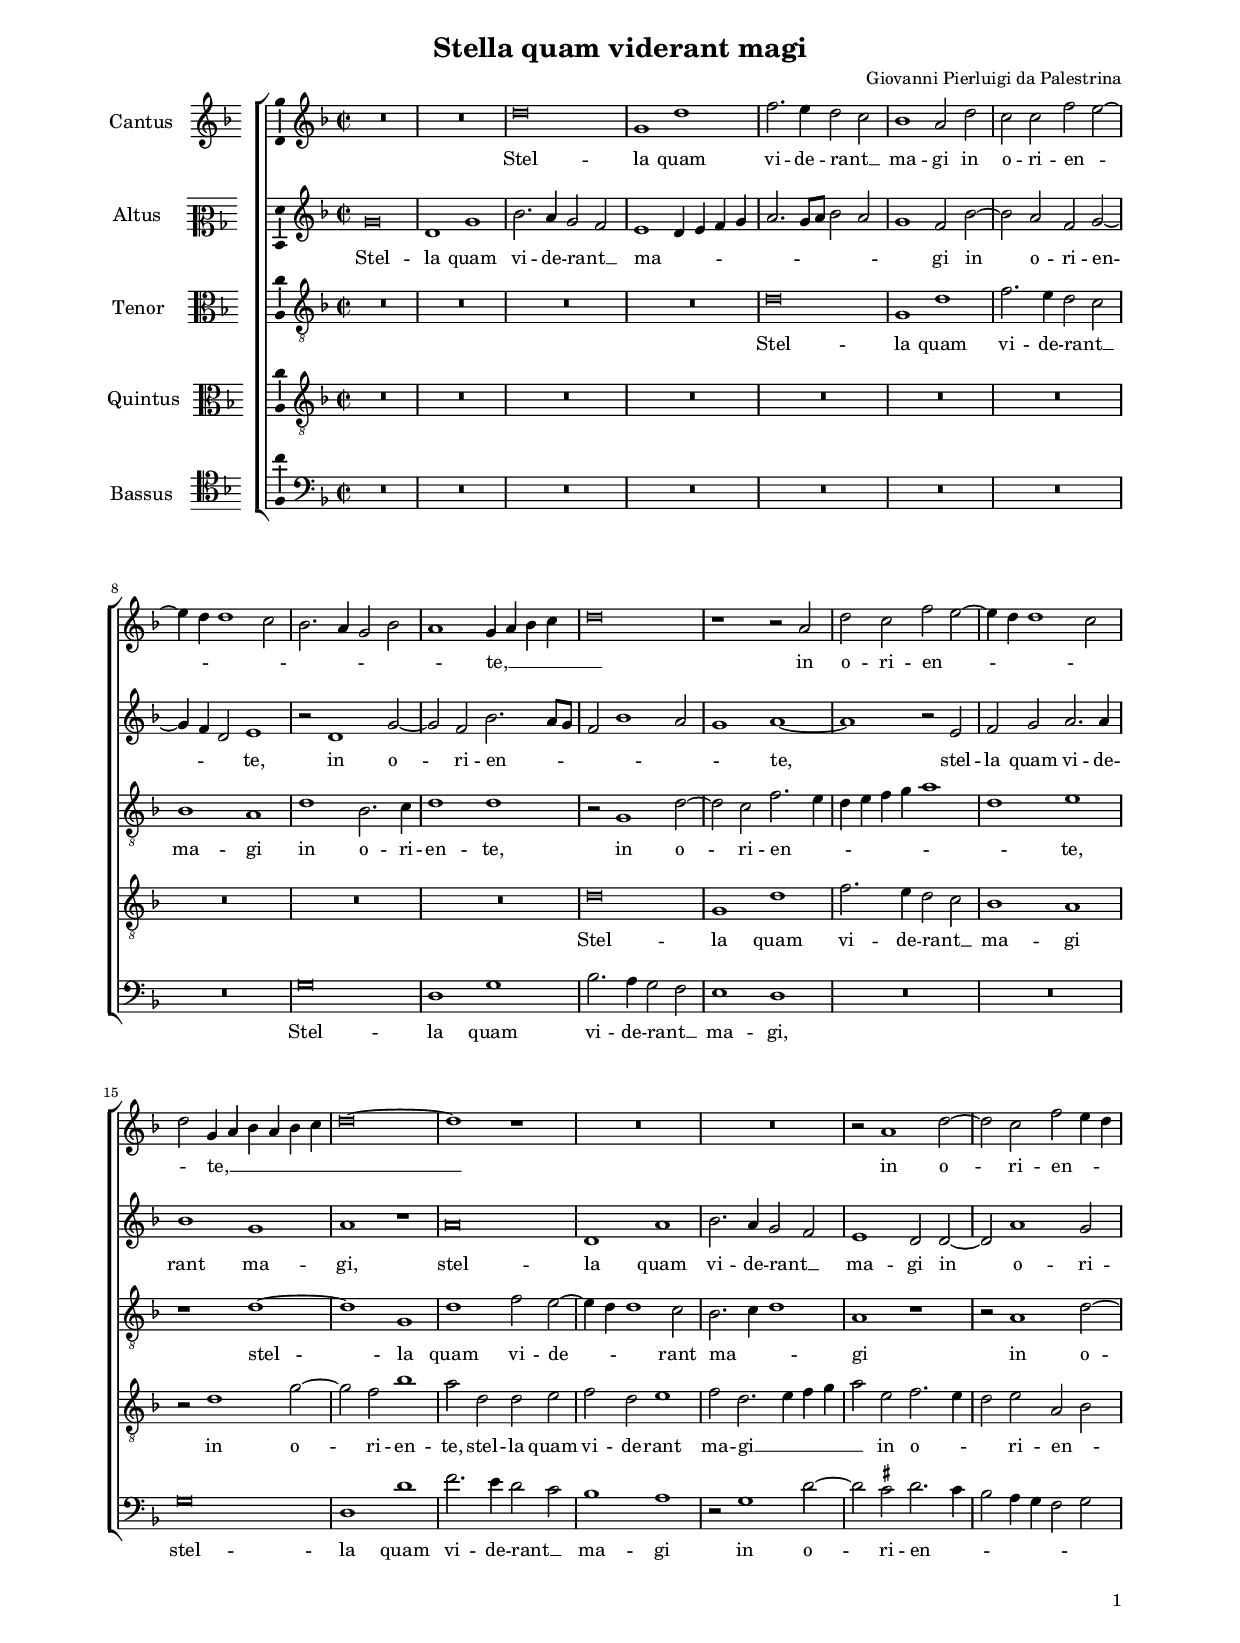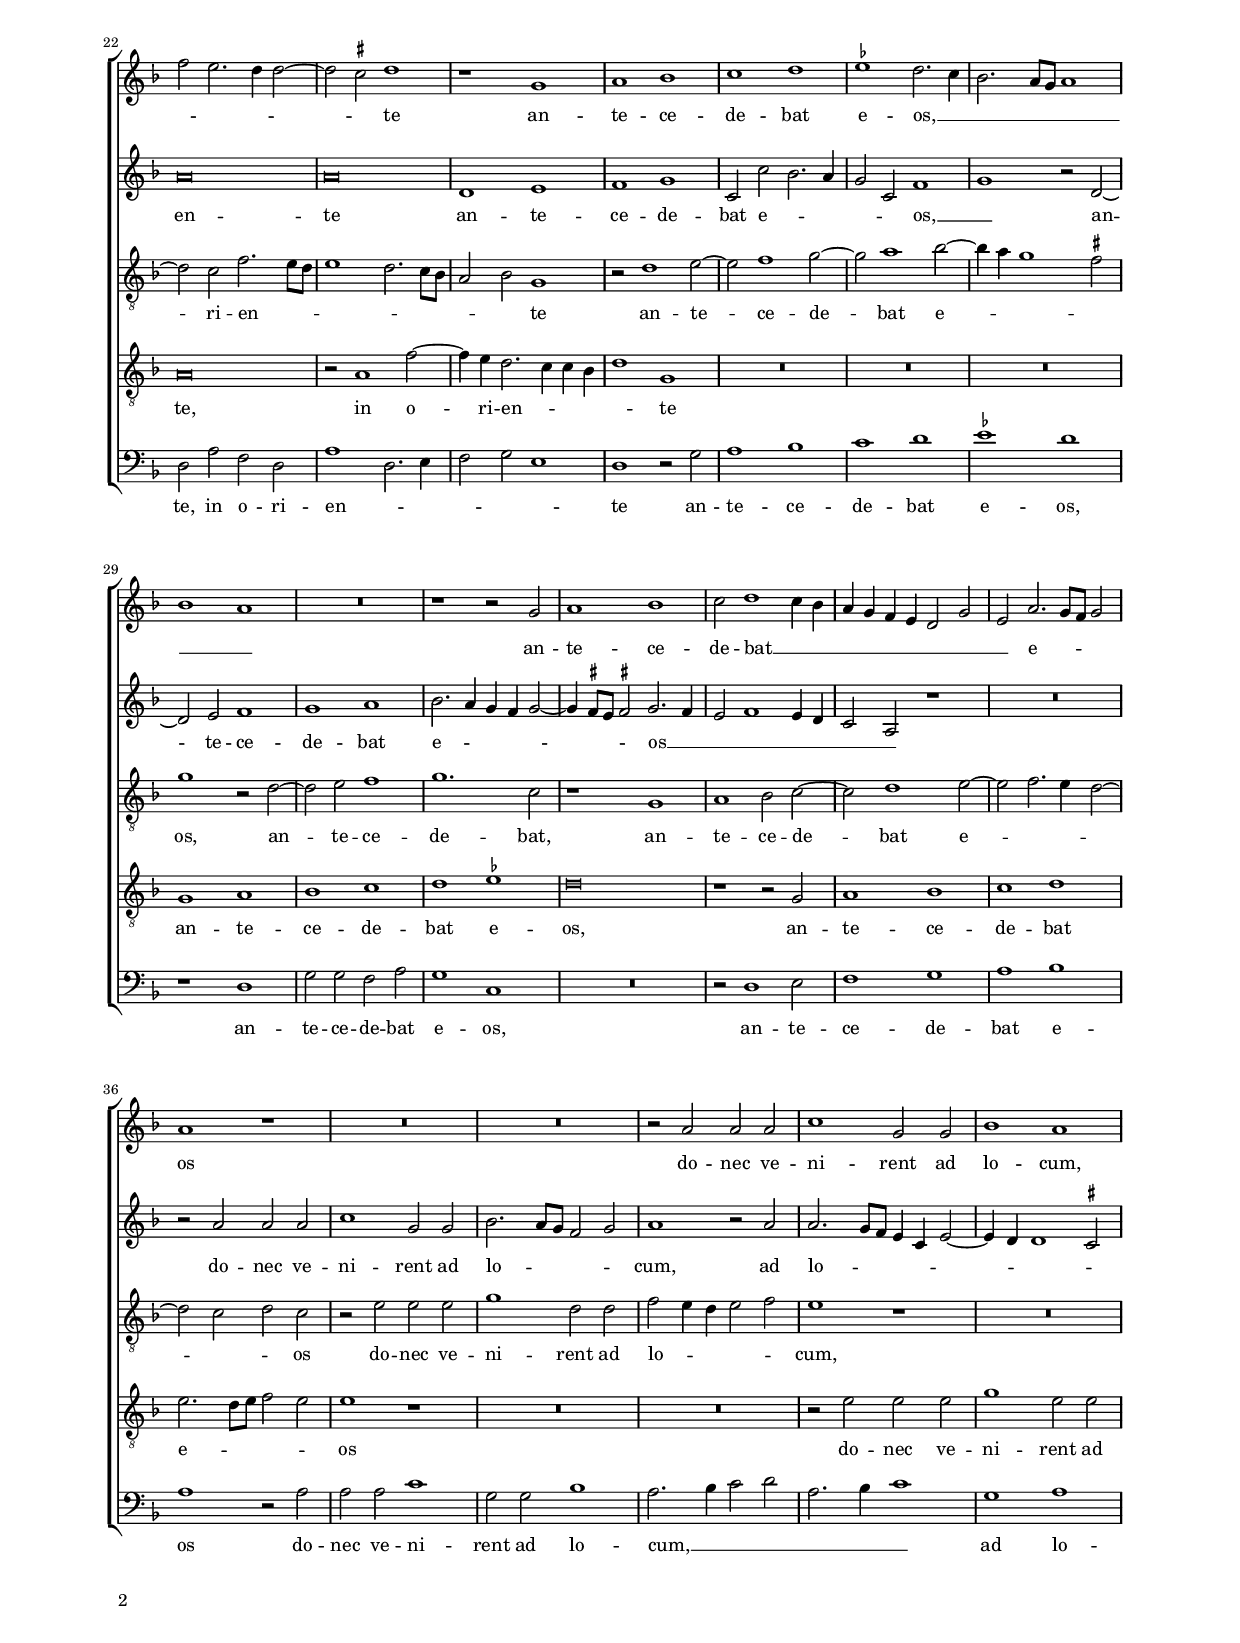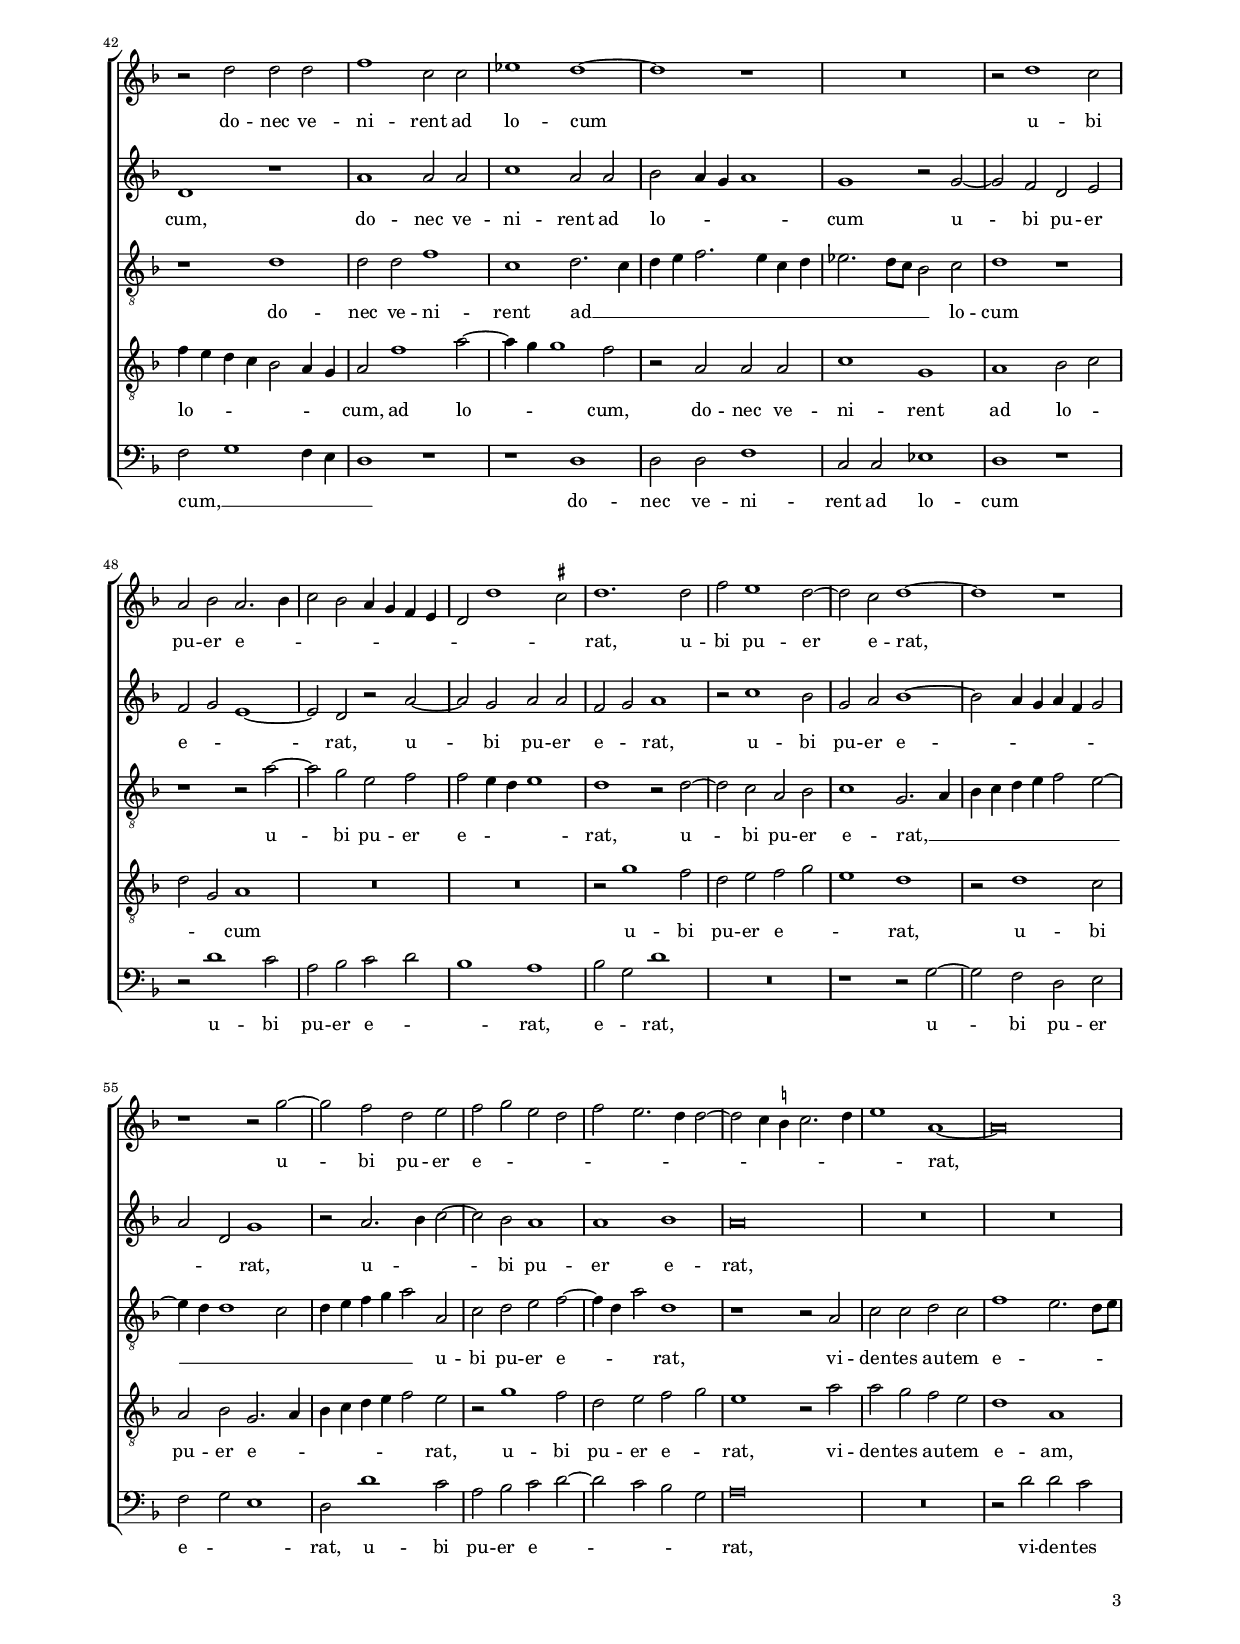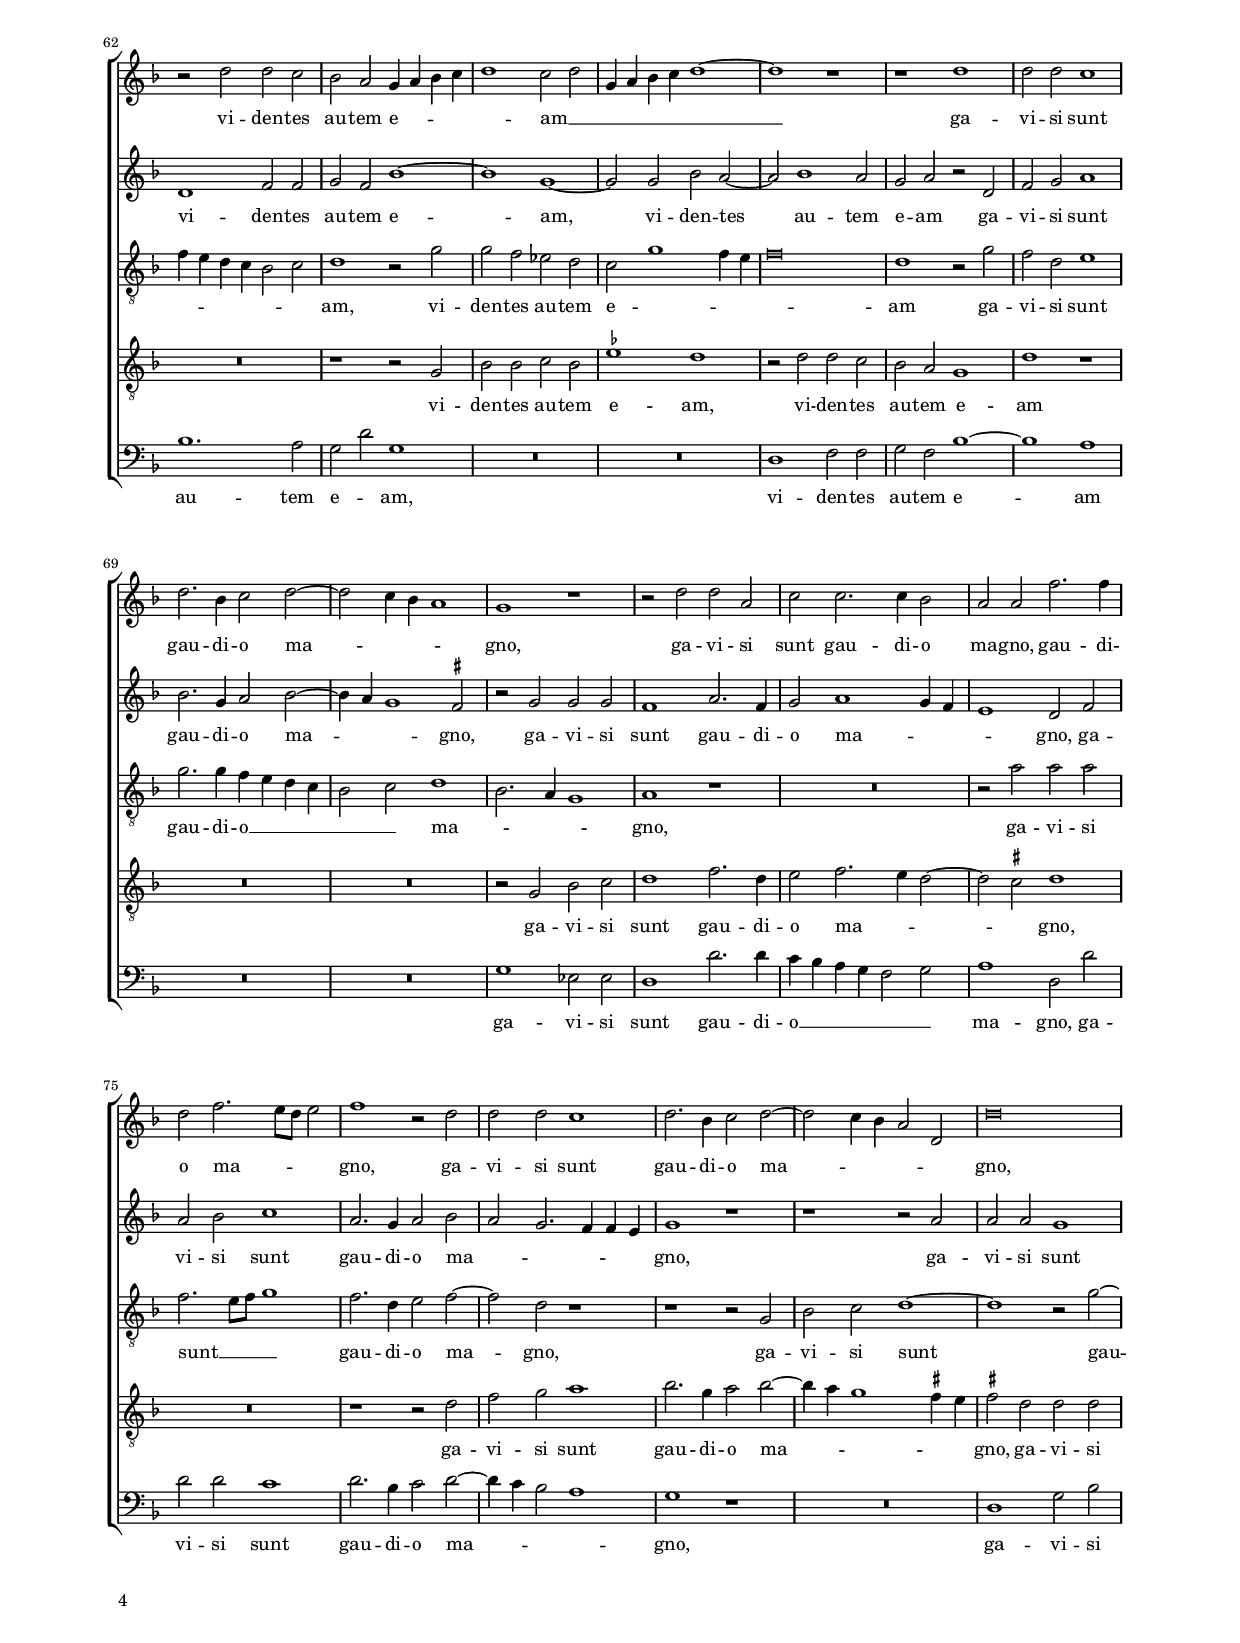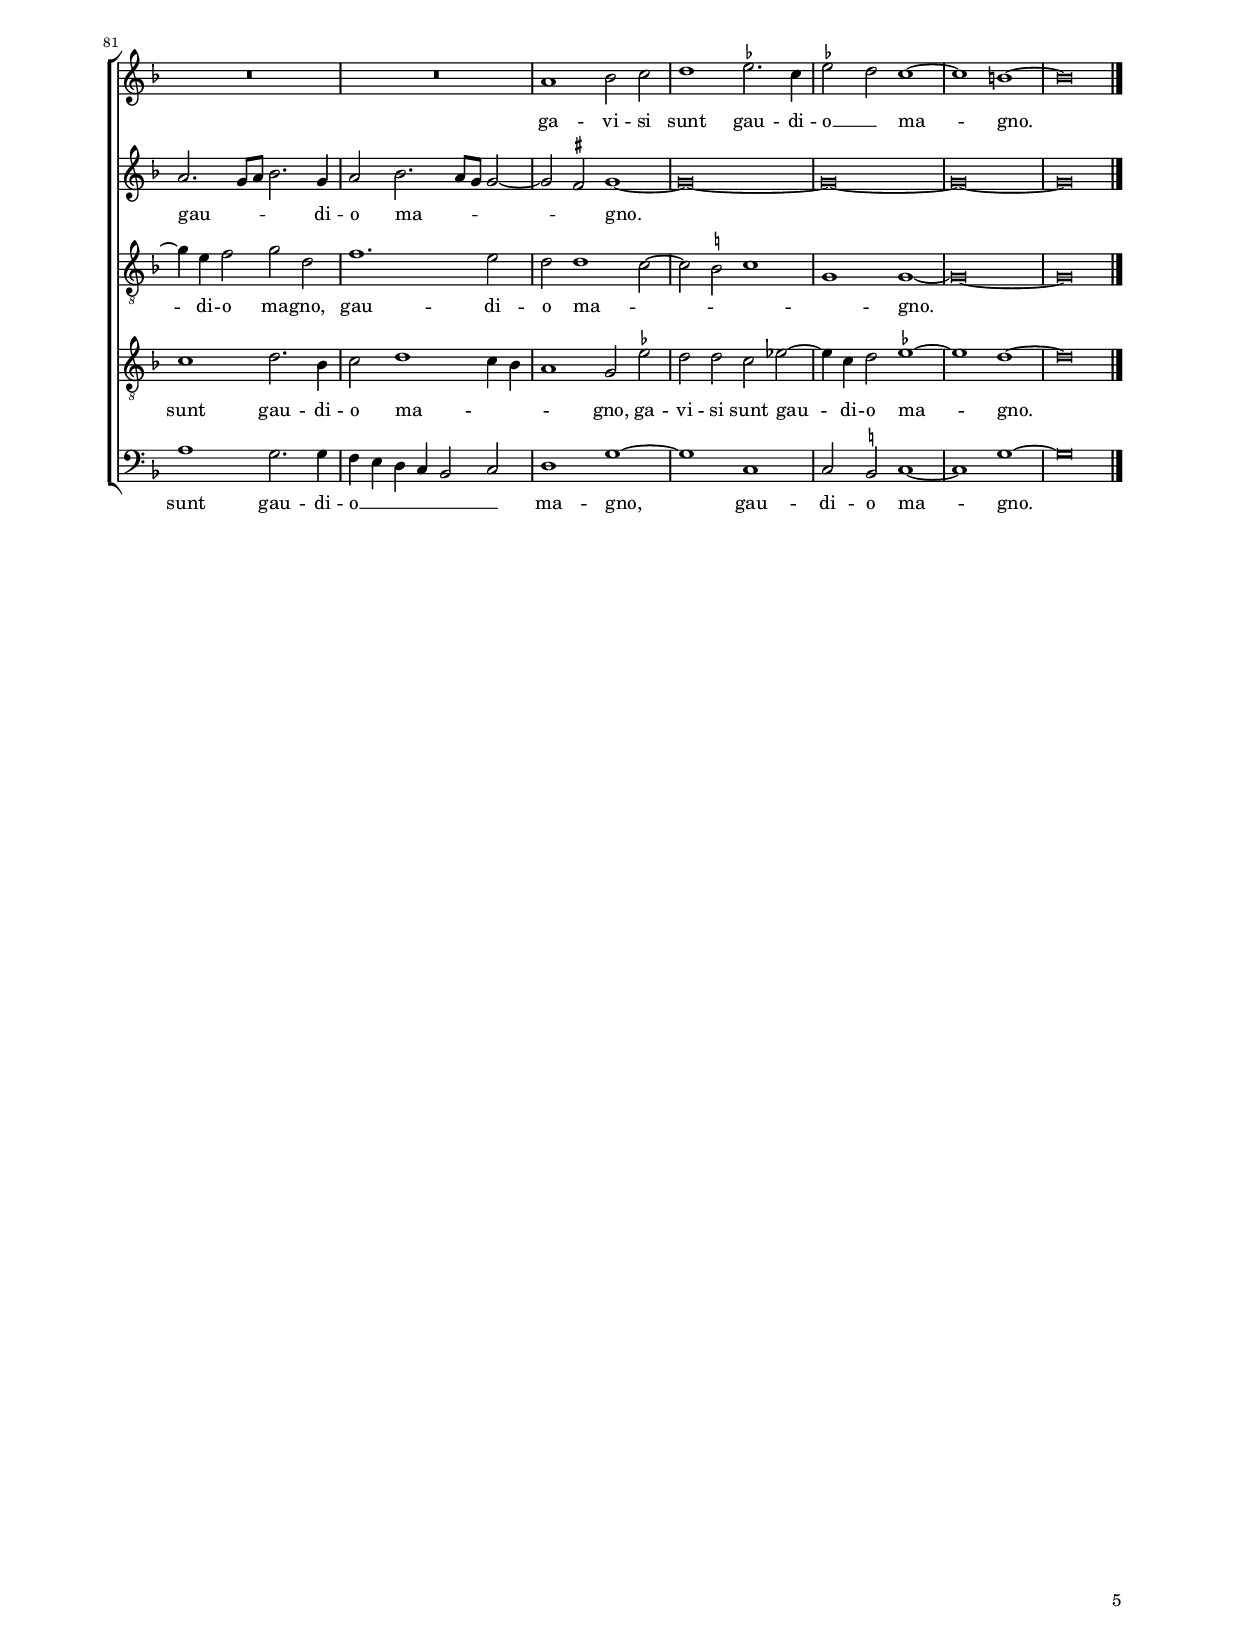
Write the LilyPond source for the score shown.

\header
{
  title="Stella quam viderant magi"
  composer="Giovanni Pierluigi da Palestrina"
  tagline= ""
}

\version "2.20.0"
\language deutsch
#(set-global-staff-size 15)
% #(set-default-paper-size "letter")
#(ly:set-option 'point-and-click #f)


\paper
	{
	top-margin = 1.8 \cm
	bottom-margin = 1.2 \cm
	left-margin = 2 \cm
	right-margin = 2 \cm
	ragged-bottom = ##f
	ragged-last-bottom = ##t
	print-page-number = ##f
	system-system-spacing = #'((basic-distance . 17) (minimum-distance . 14) (padding . 6) (strechability . 150))
    oddFooterMarkup=\markup   \fill-line { "" \fromproperty #'page:page-number-string }
    evenFooterMarkup=\markup  \fill-line { \fromproperty #'page:page-number-string "" }
    last-bottom-spacing = #'((basic-distance . 12) (minimum-distance . 7) (padding . 4))
%	systems-per-page = 3
%   page-count = 5
%	min-systems-per-page = 3
%	print-all-headers = ##t
%	print-first-page-number = ##t
%	first-page-number = 1
	}

	
global = {
    % \set Staff.autoBeaming = ##f
	\key f \major
	\time 2/2 \set Score.measureLength = #(ly:make-moment 2/1)
    \set Score.tempoHideNote = ##t
    \tempo 2 = 90
    \skip 1*2*87 \bar "|."
	}

	ficta = { \once \set suggestAccidentals = ##t }

	forget = #(define-music-function (music) (ly:music?) #{
		\accidentalStyle forget
		$music
		\accidentalStyle default
		#})


incipitcantus = \markup { \score {
	{
	\set Staff.instrumentName = \markup { \fontsize #1 "Cantus" }
	\key f \major
	\clef violin
	s4 \bar ""
	}
	\layout  {
	raggedright = ##t
	indent = 1.6 \cm
	line-width = 2.2\cm
	\context { \Staff \remove Time_signature_engraver }
	\override Staff.Clef.Y-extent = #'(0 . 0)
	}} \hspace #1 }

      
incipitaltus = \markup { \score {
	{
	\set Staff.instrumentName = \markup { \fontsize #1 "Altus" }
	\key f \major
	\clef mezzosoprano
	s4 \bar ""
	}
	\layout  {
	raggedright = ##t
	indent = 1.6 \cm
	line-width = 2.2\cm
	\context { \Staff \remove Time_signature_engraver }
	\override Staff.Clef.Y-extent = #'(0 . 0)
	}} \hspace #1 }


incipittenor = \markup { \score {
	{
	\set Staff.instrumentName = \markup { \fontsize #1 "Tenor" }
	\key f \major
	\clef alto
	s4 \bar ""
	}
	\layout  {
	raggedright = ##t
	indent = 1.6 \cm
	line-width = 2.2\cm
	\context { \Staff \remove Time_signature_engraver }
	\override Staff.Clef.Y-extent = #'(0 . 0)
	}} \hspace #1 }
      
      
incipitquintus = \markup { \score {
	{
	\set Staff.instrumentName = \markup { \fontsize #1 "Quintus" }
	\key f \major
	\clef alto
	s4 \bar ""
	}
	\layout  {
	raggedright = ##t
	indent = 1.6 \cm
	line-width = 2.2\cm
	\context { \Staff \remove Time_signature_engraver }
	\override Staff.Clef.Y-extent = #'(0 . 0)
	}} \hspace #1 }
      
      
incipitbassus = \markup { \score {
	{
	\set Staff.instrumentName = \markup { \fontsize #1 "Bassus" }
	\key f \major
	\clef tenor
	s4 \bar ""
	}
	\layout  {
	raggedright = ##t
	indent = 1.6 \cm
	line-width = 2.2\cm
	\context { \Staff \remove Time_signature_engraver }
	\override Staff.Clef.Y-extent = #'(0 . 0)
	}} \hspace #1 }


cantus =  \relative c''
	{
	R\breve
	R\breve
	d\breve
	g,1 d'
%5
	f2. e4 d2 c |
	b1 a2 d
	c2 c f e~ \break
	e4 d d1 c2
	b2. a4 g2 b
%10
	a1 g4 a b c |
	d\breve
	r1 r2 a
	d2 c f e~
	e4 d d1 c2 \break
%15
	d2 g,4 a b a b c |
	d\breve~
	d1 r
	R\breve
	R\breve
%20
	r2 a1 d2~
	d2 c f e4 d \pageBreak
	f2 e2. d4 d2~
	d2 \ficta cis d1
	r1 g,
%25
	a1 b |
	c1 d
	\ficta es1 d2. c4
	b2. a8 g a1 \break \noPageBreak
	b1 a
%30
	R\breve |
	r1 r2 g
	a1 b
	c2 d1 c4 b
	a4 g f e d2 g
%35
	e2 a2. g8 f g2 | \break \noPageBreak
	a1 r
	R\breve
	R\breve
	r2 a a a
%40
	c1 g2 g |
	b1 a \pageBreak
	r2 d d d
	f1 c2 c
	es1 d~
%45
	d1 r |
	R\breve
	r2 d1 c2 \break
	a2 b a2. b4
	c2 b a4 g f e
%50
	d2 d'1 \ficta cis2 |
	d1. d2
	f2 e1 d2~
	d2 c d1~
	d1 r \break \noPageBreak
%55
	r1 r2 g~ |
	g2 f d e
	f2 g e d
	f2 e2. d4 d2~
	d2 c4 \ficta h c2. d4
%60
	e1 a,~ |
	a\breve \pageBreak
	r2 d d c
	b2 a g4 a b c
	d1 c2 d
%65
	g,4 a b c d1~ |
	d1 r
	r1 d
	d2 d c1 \break \noPageBreak
	d2. b4 c2 d~
%70
	d2 c4 b a1 |
	g1 r
	r2 d' d a
	c2 c2. c4 b2
	a2 a f'2. f4 \break \noPageBreak
%75
	d2 f2. e8 d e2 |
	f1 r2 d
	d2 d c1
	d2. b4 c2 d~
	d2 c4 b a2 d,
%80
	d'\breve | \break 
	R\breve
	R\breve
	a1 b2 c
	d1 \ficta es2. c4
%85
	\ficta es2 d c1~
	c1 h~
	h\breve |
	}


altus =  \relative c'
    {
	g'\breve
	d1 g
	b2. a4 g2 f
	e1 d4 e f g
%5
	a2. g8 a b2 a |
	g1 f2 b~
	b2 a f g~
	g4 f d2 e1
	r2 d1 g2~
%10
	g2 f b2. a8 g |
	f2 b1 a2
	g1 a~
	a1 r2 e
	f2 g a2. a4
%15
	b1 g |
	a1 r
	a\breve
	d,1 a'
	b2. a4 g2 f
%20
	e1 d2 d~ |
	d2 a'1 g2
	a\breve
	a\breve
	d,1 e
%25
	f1 g |
	c,2 c' b2. a4
	g2 c, f1
	g1 r2 d~
	d2 e f1
%30
	g1 a |
	b2. a4 g f g2~
	g4 \ficta fis8 e \ficta fis!2 g2. \forget f4
	e2 f1 e4 d
	c2 a r1
%35
	R\breve |
	r2 a' a a
	c1 g2 g
	b2. a8 g f2 g
	a1 r2 a
%40
	a2. g8 f e4 c e2~ |
	e4 d d1 \ficta cis2
	d1 r
	a'1 a2 a
	c1 a2 a
%45
	b2 a4 g a1 |
	g1 r2 g~
	g2 f d e
	f2 g e1~
	e2 d r a'~
%50
	a2 g a a |
	f2 g a1
	r2 c1 b2
	g2 a b1~
	b2 a4 g a f g2
%55
	a2 d, g1 |
	r2 a2. b4 c2~
	c2 b a1
	a1 b
	a\breve
%60
	R\breve |
	R\breve
	d,1 f2 f
	g2 f b1~
	b1 g~
%65
	g2 g b a~ |
	a2 b1 a2
	g2 a r d,
	f2 g a1
	b2. g4 a2 b~
%70
	b4 a g1 \ficta fis2 |
	r2 g g g
	f1 a2. f4
	g2 a1 g4 f
	e1 d2 f
%75
	a2 b c1 |
	a2. g4 a2 b
	a2 g2. f4 f e 
	g1 r
	r1 r2 a
%80
	a2 a g1 |
	a2. g8 a b2. g4
	a2 b2. a8 g g2~
	g2 \ficta fis g1~
	g\breve~
%85
	g\breve~ |
    g\breve~
	g\breve |
	}


tenor =  \relative c'
	{
	R\breve
	R\breve
	R\breve
	R\breve
%5
	d\breve |
	g,1 d'
	f2. e4 d2 c
	b1 a
	d1 b2. c4
%10
	d1 d |
	r2 g,1 d'2~
	d2 c f2. e4
	d4 e f g a1
	d,1 e
%15
	r1 d~ |
	d1 g,
	d'1 f2 e~
    e4 d d1 c2
	b2. c4 d1
%20
	a1 r |
	r2 a1 d2~
	d2 c f2. e8 d
	e1 d2. c8 b
	a2 b g1
%25
	r2 d'1 e2~ |
	e2 f1 g2~
	g2 a1 b2~
	b4 a g1 \ficta fis2
	g1 r2 d~
%30
	d2 e f1 |
	g1. c,2
	r1 g
	a1 b2 c~
	c2 d1 e2~
%35
	e2 f2. e4 d2~ |
	d2 c d c
	r2 e e e
	g1 d2 d
	f2 e4 d e2 f
%40
	e1 r |
	R\breve
	r1 d
	d2 d f1
	c1 d2. c4
%45
	d4 e f2. e4 c d |
	es2. d8 c b2 c
	d1 r
	r1 r2 a'~
	a2 g e f
%50
	f2 e4 d e1 |
	d1 r2 d~
	d2 c a b
	c1 g2. a4
	b4 c d e f2 e~
%55
	e4 d d1 c2 |
	d4 e f g a2 a,
	c2 d e f~
	f4 d a'2 d,1
	r1 r2 a
%60
	c2 c d c |
	f1 e2. d8 e
	f4 e d c b2 c
	d1 r2 g
	g2 f es d
%65
	c2 g'1 f4 e |
	f\breve
	d1 r2 g
	f2 d e1
	g2. g4 f e d c
%70
	b2 c d1 |
	b2. a4 g1
	a1 r
	R\breve
	r2 a' a a
%75
	f2. e8 f g1 |
	f2. d4 e2 f~
	f2 d r1
	r1 r2 g,
	b2 c d1~
%80
	d1 r2 g~ |
	g4 e f2 g d
	f1. e2
	d2 d1 c2~
	c2 \ficta h c1
%85
	g1 g~
	g\breve~
	g\breve |
	}


quintus  =  \relative c'
	{
	R\breve
	R\breve
	R\breve
	R\breve
%5
	R\breve |
	R\breve
	R\breve
	R\breve
	R\breve
%10
	R\breve |
	d\breve
	g,1 d'
	f2. e4 d2 c
	b1 a
%15
	r2 d1 g2~  |
	g2 f b1
	a2 d, d e
	f2 d e1
	f2 d2. e4 f g
%20
	a2 e f2. e4 |
	d2 e a, b
	a\breve
	r2 a1 f'2~
	f4 e d2. c4 c b
%25
	d1 g, |
	R\breve
	R\breve
	R\breve
	g1 a
%30
	b1 c |
	d1 \ficta es
	d\breve
	r1 r2 g,
	a1 b
%35
	c1 d |
	e2. d8 e f2 e
	e1 r
	R\breve
	R\breve
%40
	r2 e e e |
	g1 e2 e
	f4 e d c b2 a4 g 
	a2 f'1 a2~
	a4 g g1 f2
%45
	r2 a, a a |
	c1 g
	a1 b2 c
	d2 g, a1
	R\breve
%50
	R\breve |
	r2 g'1 f2
	d2 e f g
	e1 d
	r2 d1 c2
%55
	a2 b g2. a4 |
	b4 c d e f2 e
	r2 g1 f2
	d2 e f g
	e1 r2 a
%60
	a2 g f e |
	d1 a
	R\breve
	r1 r2 g
	b2 b c b
%65
	\ficta es1 d |
	r2 d d c
	b2 a g1
	d'1 r
	R\breve
%70
	R\breve |
	r2 g, b c
	d1 f2. d4
	e2 f2. e4 d2~
	d2 \ficta cis d1
%75
	R\breve |
	r1 r2 d
	f2 g a1
	b2. g4 a2 b~
	b4 a g1 \ficta fis4 e
%80
	\ficta fis2 d d d |
	c1 d2. b4
	c2 d1 c4 b
	a1 g2 \ficta es'
	d2 d c es~
%85
	es4 c d2 \ficta es1~
	\ficta es1 d~
	d\breve |
	}


bassus  =  \relative c
	{
	R\breve
	R\breve
	R\breve
	R\breve
%5
	R\breve |
	R\breve
	R\breve
	R\breve
	g'\breve
%10
	d1 g |
	b2. a4 g2 f
	e1 d
	R\breve
	R\breve
%15
	g\breve |
	d1 d'
	f2. e4 d2 c
	b1 a
	r2 g1 d'2~
%20
	d2 \ficta cis d2. \forget c4 |
	b2 a4 g f2 g
	d2 a' f d 
	a'1 d,2. e4
	f2 g e1
%25
	d1 r2 g |
	a1 b
	c1 d
	\ficta es1 d
	r1 d,
%30
	g2 g f a |
	g1 c,
	R\breve
	r2 d1 e2
	f1 g
%35
	a1 b |
	a1 r2 a
	a2 a c1
	g2 g b1
	a2. b4 c2 d
%40
	a2. b4 c1 |
	g1 a
	f2 g1 f4 e
	d1 r
	r1 d
%45
	d2 d f1 |
	c2 c es1
	d1 r
	r2 d'1 c2
	a2 b c d
%50
	b1 a |
	b2 g d'1
	R\breve
	r1 r2 g,~
	g2 f d e
%55
	f2 g e1 |
	d2 d'1 c2
	a2 b c d~
	d2 c b g
	a\breve
%60
	R\breve |
	r2 d d c
	b1. a2
	g2 d' g,1
	R\breve
%65
	R\breve |
	d1 f2 f
	g2 f b1~
	b1 a
	R\breve
%70
	R\breve |
	g1 es2 es
	d1 d'2. d4
	c4 b a g f2 g
	a1 d,2 d'
%75
	d2 d c1 |
	d2. b4 c2 d~
	d4 c b2 a1
	g1 r
	R\breve
%80
	d1 g2 b |
	a1 g2. g4
	f4 e d c b2 c
	d1 g~
	g1 c,
%85
	c2 \ficta h c1~ |
	c1 g'~
	g\breve |
	}


lyricscantus = \lyricmode {
	Stel -- la quam vi -- de -- rant __ _ ma -- gi in o -- ri -- en -- _ _ _ _ _ _ _ _ _ te, __ _ _ _ _
    in o -- ri -- en -- _ _ _ _ _ te, __ _ _ _ _ _ _
    in o -- ri -- en -- _ _ _ _ _ _ _ te
    an -- te -- ce -- de -- bat e -- os, __ _ _ _ _ _ _ _
    an -- te -- ce -- de -- bat __ _ _ _ _ _ _ _ _ _ e -- _ _ _ os
    do -- nec ve -- ni -- rent ad lo -- cum,
    do -- nec ve -- ni -- rent ad lo -- cum
    u -- bi pu -- er e -- _ _ _ _ _ _ _ _ _ _ rat,
    u -- bi pu -- er e -- rat,
    u -- bi pu -- er e -- _ _ _ _ _ _ _ _ _ _ _ _ rat,
    vi -- den -- tes au -- tem e -- _ _ _ _ am __ _ _ _ _ _ _
    ga -- vi -- si sunt gau -- di -- o ma -- _ _ _ gno,
    ga -- vi -- si sunt gau -- di -- o ma -- gno,
    gau -- di -- o ma -- _ _ _ gno,
    ga -- vi -- si sunt gau -- di -- o ma -- _ _ _ _ gno,
    ga -- vi -- si sunt gau -- di -- o __ _ ma -- gno.
    }


lyricsaltus = \lyricmode {
	Stel -- la quam vi -- de -- rant __ _ ma -- _ _ _ _ _ _ _ _ _ _ gi in o -- ri -- en -- _ _ te,
    in o -- ri -- en -- _ _ _ _ _ _ te,
    stel -- la quam vi -- de -- rant ma -- gi,
    stel -- la quam vi -- de -- rant __ _ ma -- gi in o -- ri -- en -- te
    an -- te -- ce -- de -- bat e -- _ _ _ _ os, __ _
    an -- te -- ce -- de -- bat e -- _ _ _ _ _ _ _ os __ _ _ _ _ _ _ _
    do -- nec ve -- ni -- rent ad lo -- _ _ _ _ cum,
    ad lo -- _ _ _ _ _ _ _ _ cum,
    do -- nec ve -- ni -- rent ad lo -- _ _ _ cum
    u -- bi pu -- er e -- _ _ rat,
    u -- bi pu -- er e -- _ rat,
    u -- bi pu -- er e -- _ _ _ _ _ _ _ rat,
    u -- _ _ bi pu -- er e -- rat,
    vi -- den -- tes au -- tem e -- am,
    vi -- den -- tes au -- tem e -- am
    ga -- vi -- si sunt gau -- di -- o ma -- _ _ gno,
    ga -- vi -- si sunt gau -- di -- o ma -- _ _ _ gno,
    ga -- vi -- si sunt gau -- di -- o ma -- _ _ _ _ _ gno,
    ga -- vi -- si sunt gau -- _ _ _ di -- o ma -- _ _ _ _ gno.
	}


lyricstenor = \lyricmode {
	Stel -- la quam vi -- de -- rant __ _ ma -- gi in o -- ri -- en -- te,
    in o -- ri -- en -- _ _ _ _ _ _ _ te,
    stel -- la quam vi -- de -- _ _ rant ma -- _ _ gi in o -- ri -- en -- _ _ _ _ _ _ _ _ te
    an -- te -- ce -- de -- bat e -- _ _ _ os,
    an -- te -- ce -- de -- bat,
    an -- te -- ce -- de -- bat e -- _ _ _ _ _ os
    do -- nec ve -- ni -- rent ad lo -- _ _ _ _ cum,
    do -- nec ve -- ni -- rent ad __ _ _ _ _ _ _ _ _ _ _ _ lo -- cum
    u -- bi pu -- er e -- _ _ _ rat,
    u -- bi pu -- er e -- rat, __ _ _ _ _ _ _ _ _ _ _ _ _ _ _ _
    u -- bi pu -- er e -- _ _ rat,
    vi -- den -- tes au -- tem e -- _ _ _ _ _ _ _ _ _ am,
    vi -- den -- tes au -- tem e -- _ _ _ _ am
    ga -- vi -- si sunt gau -- di -- o __ _ _ _ _ _ ma -- _ _ _ gno,
    ga -- vi -- si sunt __ _ _ _ gau -- di -- o ma -- gno,
    ga -- vi -- si sunt gau -- di -- o ma -- gno,
    gau -- di -- o ma -- _ _ _ _ gno.
	}


lyricsquintus = \lyricmode {
	Stel -- la quam vi -- de -- rant __ _ ma -- gi in o -- ri -- en -- te,
    stel -- la quam vi -- de -- rant ma -- gi __ _ _ _ _ in o -- _ _ ri -- en -- _ te,
    in o -- ri -- en -- _ _ _ _ te
    an -- te -- ce -- de -- bat e -- os,
    an -- te -- ce -- de -- bat e -- _ _ _ _ os
    do -- nec ve -- ni -- rent ad lo -- _ _ _ _ _ _ cum,
    ad lo -- _ _ cum,
    do -- nec ve -- ni -- rent ad lo -- _ _ _ cum
    u -- bi pu -- er e -- _ _ rat,
    u -- bi pu -- er e -- _ _ _ _ _ _ rat,
    u -- bi pu -- er e -- _ rat,
    vi -- den -- tes au -- tem e -- am,
    vi -- den -- tes au -- tem e -- am,
    vi -- den -- tes au -- tem e -- am
    ga -- vi -- si sunt gau -- di -- o ma -- _ _ _ gno,
    ga -- vi -- si sunt gau -- di -- o ma -- _ _ _ _ gno,
    ga -- vi -- si sunt gau -- di -- o ma -- _ _ _ gno,
    ga -- vi -- si sunt gau -- di -- o ma -- gno.
	}


lyricsbassus = \lyricmode {
	Stel -- la quam vi -- de -- rant __ _ ma -- gi,
    stel -- la quam vi -- de -- rant __ _ ma -- gi in o -- ri -- en -- _ _ _ _ _ _ te,
    in o -- ri -- en -- _ _ _ _ _ te
    an -- te -- ce -- de -- bat e -- os,
    an -- te -- ce -- de -- bat e -- os,
    an -- te -- ce -- de -- bat e -- os
    do -- nec ve -- ni -- rent ad lo -- cum, __ _ _ _ _ _ _ 
    ad lo -- cum, __ _ _ _ _
    do -- nec ve -- ni -- rent ad lo -- cum
    u -- bi pu -- er e -- _ _ rat,
    e -- _ rat,
    u -- bi pu -- er e -- _ _ rat,
    u -- bi pu -- er e -- _ _ _ _ rat,
    vi -- den -- tes au -- tem e -- _ am,
    vi -- den -- tes au -- tem e -- am
    ga -- vi -- si sunt gau -- di -- o __ _ _ _ _ _ ma -- gno,
    ga -- vi -- si sunt gau -- di -- o ma -- _ _ _ gno,
    ga -- vi -- si sunt gau -- di -- o __ _ _ _ _ _ ma -- gno,
    gau -- di -- o ma -- gno.
	}


\score
{  
    % \transpose {
	\new ChoirStaff \with { \override StaffGrouper.staff-staff-spacing.basic-distance = #12 }
	<<

	\new Staff << \global
	\new Voice="v1" {
		\set Staff.instrumentName=\incipitcantus
%		\set Staff.instrumentName= "S"
		\set Staff.midiInstrument = "reed organ"
		\clef violin
		\cantus }
	\new Lyrics \lyricsto "v1" {\lyricscantus }
	>>


	\new Staff << \global
	\new Voice="v2" {
		\set Staff.instrumentName=\incipitaltus
%		\set Staff.instrumentName= "A"
		\set Staff.midiInstrument = "reed organ"
                \clef violin % "G_8"
		\altus}
	\new Lyrics \lyricsto "v2" {\lyricsaltus }
	>>


	\new Staff << \global
	\new Voice="v3" {
		\set Staff.instrumentName=\incipittenor
%		\set Staff.instrumentName= "T"
		\set Staff.midiInstrument = "reed organ"
		\clef "G_8"
		\tenor }
	\new Lyrics \lyricsto "v3" {\lyricstenor }
	>>


	\new Staff << \global
	\new Voice="v5" {
		\set Staff.instrumentName=\incipitquintus
%		\set Staff.instrumentName= "Q"
		\set Staff.midiInstrument = "reed organ"
		\clef "G_8"
		\quintus}
	\new Lyrics \lyricsto "v5" {\lyricsquintus }
	>>


	\new Staff << \global
	\new Voice="v4" {
		\set Staff.instrumentName=\incipitbassus
%		\set Staff.instrumentName= "B"
		\set Staff.midiInstrument = "reed organ"
		\clef bass 
		\bassus }
	\new Lyrics \lyricsto "v4" {\lyricsbassus}
	>>

	>>
	% } % transpose

	\layout
	{
	indent = 2.5\cm
	\context { \Lyrics \override VerticalAxisGroup.nonstaff-relatedstaff-spacing.padding = #1.4 }
%	\context { \Lyrics \override LyricText.font-size = #1 }
	\context { \Staff \override TimeSignature.break-visibility = #end-of-line-invisible }
	\context { \Staff \consists "Ambitus_engraver" }
%   \context { \Staff \consists "Custos_engraver" }
%   \context { \Staff \override Custos.style = #'mensural }
%	\context { \Voice \override Slur.transparent = ##t }
	\context { \Score \override BarNumber.padding = #2 }
	\context { \Voice \override NoteHead.style = #'baroque }
	}

\midi
	{
    	
	}

}


% EOF
